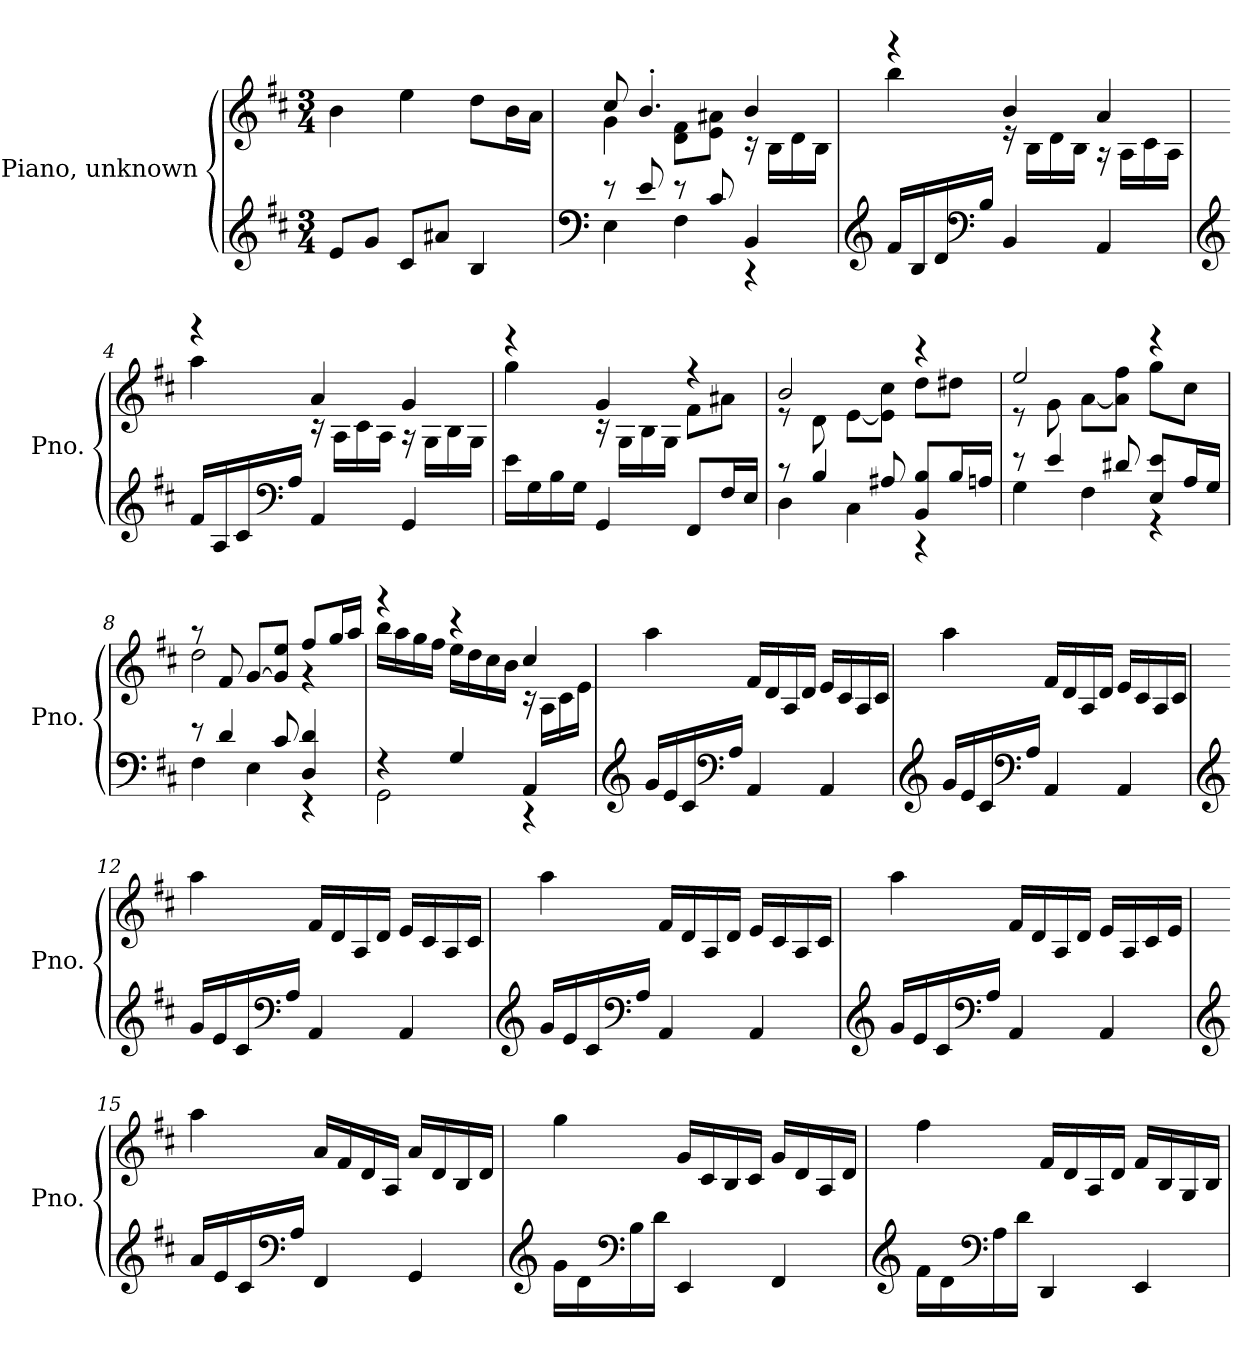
**kern	**kern
*part1	*part1
*staff2	*staff1
*I"Piano, unknown	*
*I'Pno.	*
*clefG2	*clefG2
*k[f#c#]	*k[f#c#]
*M3/4	*M3/4
*MM115	*MM115
=1	=1
8e/L	4b\
8g/J	.
8c#/L	4ee\
8a#X/J	.
4B/	8dd\L
.	16b\L
.	16a\JJ
=2	=2
*clefF4	*
*^	*^
8r	4E\	8cc#/	4g\
8e/	.	4.b'/	.
8r	4F#\	.	8d\ 8f#\L
8c#/	.	.	8e\ 8a#X\J
4BB/	4r	4b/	16r
.	.	.	16B\LL
.	.	.	16d\
.	.	.	16B\JJ
*v	*v	*	*
=3	=3	=3
*clefG2	*	*
16f#/LL	4r	4bb\
16B/	.	.
16d/	.	.
*clefF4	*	*
16B/JJ	.	.
4BB/	4b/	16r
.	.	16B\LL
.	.	16d\
.	.	16B\JJ
4AA/	4a/	16r
.	.	16A\LL
.	.	16c#\
.	.	16A\JJ
!!LO:LB:g=z	!!
=4	=4	=4
*clefG2	*	*
16f#/LL	4r	4aa\
16A/	.	.
16c#/	.	.
*clefF4	*	*
16A/JJ	.	.
4AA/	4a/	16r
.	.	16A\LL
.	.	16c#\
.	.	16A\JJ
4GG/	4g/	16r
.	.	16G\LL
.	.	16B\
.	.	16G\JJ
=5	=5	=5
16e\LL	4r	4gg\
16G\	.	.
16B\	.	.
16G\JJ	.	.
4GG/	4g/	16r
.	.	16G\LL
.	.	16B\
.	.	16G\JJ
8FF#/L	4r	8f#\L
16F#/L	.	8a#X\J
16E/JJ	.	.
=6	=6	=6
*^	*	*
8r	4D\	2b/	8r
4B/	.	.	8d\
.	4C#\	.	[8e\L
8A#X/	.	.	8e\] 8cc#\J
8BB/ 8B/L	4r	4r	8dd\L
16B/L	.	.	8dd#X\J
16An/JJ	.	.	.
!!LO:LB:g=z	!!
=7	=7	=7	=7
8r	4G\	2ee/	8r
4e/	.	.	8g\
.	4F#\	.	[8a\L
8d#X/	.	.	8a\] 8ff#\J
8E/ 8e/L	4r	4r	8gg\L
16A/L	.	.	8cc#\J
16G/JJ	.	.	.
=8	=8	=8	=8
8r	4F#\	8r	2dd\
4d/	.	8f#/	.
.	4E\	[8g/L	.
8c#/	.	8g/] 8ee/J	.
4D/ 4d/	4r	8ff#/L	4r
.	.	16gg/L	.
.	.	16aa/JJ	.
=9	=9	=9	=9
4r	2GG\	4r	16bb\LL
.	.	.	16aa\
.	.	.	16gg\
.	.	.	16ff#\JJ
4G/	.	4r	16ee\LL
.	.	.	16dd\
.	.	.	16cc#\
.	.	.	16b\JJ
4AA/	4r	4cc#/	16r
.	.	.	16A\LL
.	.	.	16c#\
.	.	.	16e\JJ
*v	*v	*	*
*	*v	*v
!!LO:LB:g=z
=10	=10
*clefG2	*
16g/LL	4aa\
16e/	.
16c#/	.
*clefF4	*
16A/JJ	.
4AA/	16f#/LL
.	16d/
.	16A/
.	16d/JJ
4AA/	16e/LL
.	16c#/
.	16A/
.	16c#/JJ
=11	=11
*clefG2	*
16g/LL	4aa\
16e/	.
16c#/	.
*clefF4	*
16A/JJ	.
4AA/	16f#/LL
.	16d/
.	16A/
.	16d/JJ
4AA/	16e/LL
.	16c#/
.	16A/
.	16c#/JJ
!!LO:LB:g=z
=12	=12
*clefG2	*
16g/LL	4aa\
16e/	.
16c#/	.
*clefF4	*
16A/JJ	.
4AA/	16f#/LL
.	16d/
.	16A/
.	16d/JJ
4AA/	16e/LL
.	16c#/
.	16A/
.	16c#/JJ
=13	=13
*clefG2	*
16g/LL	4aa\
16e/	.
16c#/	.
*clefF4	*
16A/JJ	.
4AA/	16f#/LL
.	16d/
.	16A/
.	16d/JJ
4AA/	16e/LL
.	16c#/
.	16A/
.	16c#/JJ
!!LO:LB:g=z
=14	=14
*clefG2	*
16g/LL	4aa\
16e/	.
16c#/	.
*clefF4	*
16A/JJ	.
4AA/	16f#/LL
.	16d/
.	16A/
.	16d/JJ
4AA/	16e/LL
.	16A/
.	16c#/
.	16e/JJ
=15	=15
*clefG2	*
16a/LL	4aa\
16e/	.
16c#/	.
*clefF4	*
16A/JJ	.
4FF#/	16a/LL
.	16f#/
.	16d/
.	16A/JJ
4GG/	16a/LL
.	16d/
.	16B/
.	16d/JJ
=16	=16
*clefG2	*
16g\LL	4gg\
16d\	.
*clefF4	*
16B\	.
16d\JJ	.
4EE/	16g/LL
.	16c#/
.	16B/
.	16c#/JJ
4FF#/	16g/LL
.	16d/
.	16A/
.	16d/JJ
!!LO:PB:g=z
=17	=17
*clefG2	*
16f#\LL	4ff#\
16d\	.
*clefF4	*
16A\	.
16d\JJ	.
4DD/	16f#/LL
.	16d/
.	16A/
.	16d/JJ
4EE/	16f#/LL
.	16B/
.	16G/
.	16B/JJ
=	=
*-	*-
